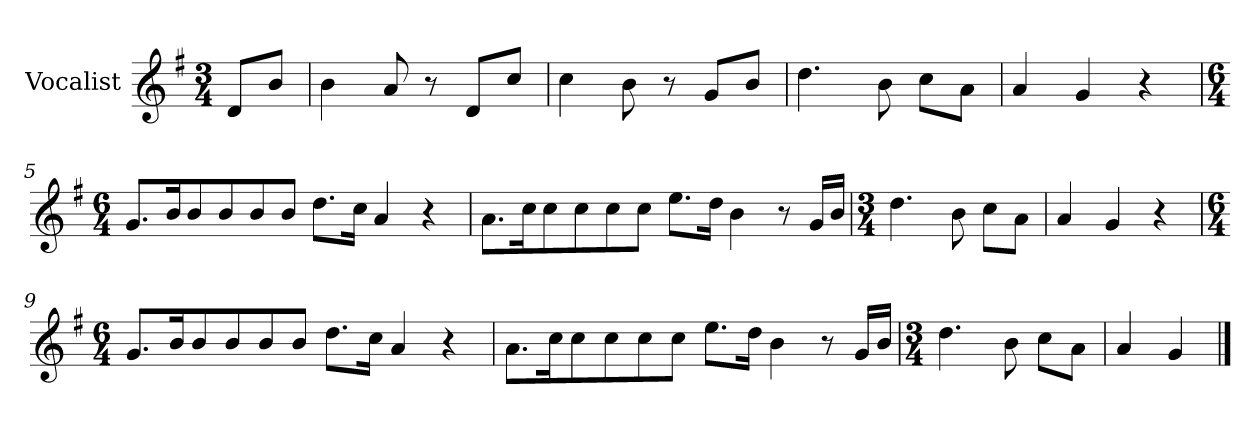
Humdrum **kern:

**kern
*part1
*staff1
*I"Vocalist
*k[f#]
*G:
*M3/4
=
8dL
8bJ
=1
4b
8a
8r
8dL
8ccJ
=2
4cc
8b
8r
8gL
8bJ
=3
4.dd
8b
8ccL
8aJ
=4
4a
4g
4r
=5
*M6/4
8.gL
16bK
8b
8b
8b
8bJ
8.ddL
16ccJk
4a
4r
=6
8.aL
16ccK
8cc
8cc
8cc
8ccJ
8.eeL
16ddJk
4b
8r
16gLL
16bJJ
=7
*M3/4
4.dd
8b
8ccL
8aJ
=8
4a
4g
4r
=9
*M6/4
8.gL
16bK
8b
8b
8b
8bJ
8.ddL
16ccJk
4a
4r
=10
8.aL
16ccK
8cc
8cc
8cc
8ccJ
8.eeL
16ddJk
4b
8r
16gLL
16bJJ
=11
*M3/4
4.dd
8b
8ccL
8aJ
=12
4a
4g
==
*-
